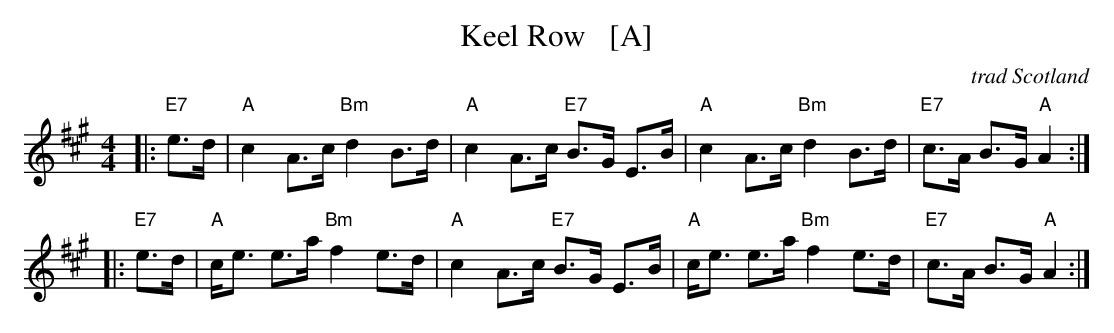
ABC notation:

X:1
T: Keel Row   [A]
O: trad Scotland
M: 4/4
L: 1/8
K: A
|: "E7"e>d \
| "A"c2 A>c "Bm"d2 B>d | "A"c2 A>c "E7"B>G E>B \
| "A"c2 A>c "Bm"d2 B>d | "E7"c>A B>G "A"A2 :|
|: "E7"e>d \
| "A"c<e e>a "Bm"f2 e>d | "A"c2 A>c "E7"B>G E>B \
| "A"c<e e>a "Bm"f2 e>d | "E7"c>A B>G "A"A2 :|
